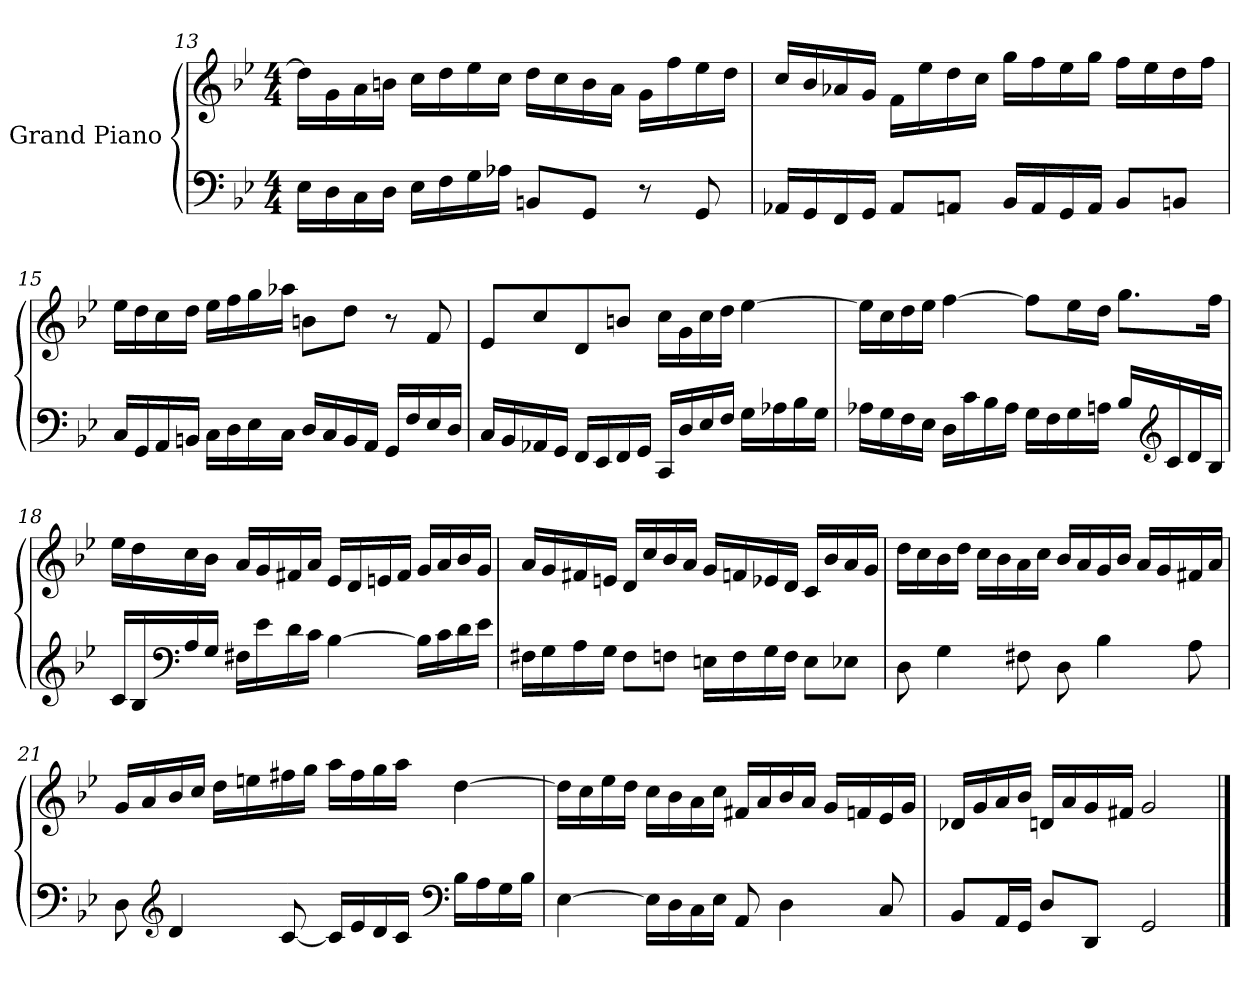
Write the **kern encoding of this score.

**kern	**kern
*part2	*part1
*staff2	*staff1
*I"Grand Piano	*I"Grand Piano
*clefF4	*clefG2
*k[b-e-]	*k[b-e-]
*M4/4	*M4/4
=13	=13
16E-i\LL	16ddj\LL]
16Di\	16gj\
16Ci\	16aj\
16Di\JJ	16bnj\JJ
16E-i\LL	16ccj\LL
16Fi\	16ddj\
16Gi\	16ee-j\
16A-Xi\JJ	16ccj\JJ
8BBni/L	16ddj\LL
.	16ccj\
8GGi/J	16bj\
.	16aj\JJ
8r	16gj\LL
.	16ffj\
8GGi/	16ee-j\
.	16ddj\JJ
!!LO:LB:g=z
=14	=14
16AA-Xi/LL	16ccj/LL
16GGi/	16b-j/
16FFi/	16a-Xj/
16GGi/JJ	16gj/JJ
8AA-i/L	16fj\LL
.	16ee-j\
8AAni/J	16ddj\
.	16ccj\JJ
16BB-i/LL	16ggj\LL
16AAi/	16ffj\
16GGi/	16ee-j\
16AAi/JJ	16ggj\JJ
8BB-i/L	16ffj\LL
.	16ee-j\
8BBni/J	16ddj\
.	16ffj\JJ
=15	=15
16Ci/LL	16ee-j\LL
16GGi/	16ddj\
16AAi/	16ccj\
16BBni/JJ	16ddj\JJ
16Ci\LL	16ee-j\LL
16Di\	16ffj\
16E-i\	16ggj\
16Ci\JJ	16aa-Xj\JJ
16Di/LL	8bnj\L
16Ci/	.
16BBi/	8ddj\J
16AAi/JJ	.
16GGi/LL	8r
16Fi/	.
16E-i/	8fj/
16Di/JJ	.
!!LO:LB:g=z
=16	=16
16Ci/LL	8e-j/L
16BB-i/	.
16AA-Xi/	8ccj/
16GGi/JJ	.
16FFi/LL	8dj/
16EE-i/	.
16FFi/	8bnj/J
16GGi/JJ	.
16CCi/LL	16ccj\LL
16Di/	16gj\
16E-i/	16ccj\
16Fi/JJ	16ddj\JJ
16Gi\LL	[4ee-j\
16A-Xi\	.
16B-i\	.
16Gi\JJ	.
=17	=17
16A-Xi\LL	16ee-j\LL]
16Gi\	16ccj\
16Fi\	16ddj\
16E-i\JJ	16ee-j\JJ
16Di\LL	[4ffj\
16ci\	.
16B-i\	.
16A-i\JJ	.
16Gi\LL	8ffj\L]
16Fi\	.
16Gi\	16ee-j\L
16Ani\JJ	16ddj\JJ
16B-i/LL	8.ggj\L
*clefG2	*
16ci/	.
16di/	.
16B-i/JJ	16ffj\Jk
!!LO:LB:g=z
=18	=18
16ci/LL	16ee-j\LL
16B-i/	16ddj\
*clefF4	*
16Ai/	16ccj\
16Gi/JJ	16b-j\JJ
16F#Xi\LL	16aj/LL
16e-i\	16gj/
16di\	16f#Xj/
16ci\JJ	16aj/JJ
[4B-i\	16e-j/LL
.	16dj/
.	16enj/
.	16f#j/JJ
16B-i\LL]	16gj/LL
16ci\	16aj/
16di\	16b-j/
16e-i\JJ	16gj/JJ
=19	=19
16F#Xi\LL	16aj/LL
16Gi\	16gj/
16Ai\	16f#Xj/
16Gi\JJ	16enj/JJ
8F#i\L	16dj/LL
.	16ccj/
8Fni\J	16b-j/
.	16aj/JJ
16Eni\LL	16gj/LL
16Fi\	16fnj/
16Gi\	16e-Xj/
16Fi\JJ	16dj/JJ
8Ei\L	16cj/LL
.	16b-j/
8E-Xi\J	16aj/
.	16gj/JJ
!!LO:LB:g=z
=20	=20
8Di\	16ddj\LL
.	16ccj\
4Gi\	16b-j\
.	16ddj\JJ
.	16ccj\LL
.	16b-j\
8F#Xi\	16aj\
.	16ccj\JJ
8Di\	16b-j/LL
.	16aj/
4B-i\	16gj/
.	16b-j/JJ
.	16aj/LL
.	16gj/
8Ai\	16f#Xj/
.	16aj/JJ
=21	=21
8Di\	16gj/LL
.	16aj/
*clefG2	*
4di/	16b-j/
.	16ccj/JJ
.	16ddj\LL
.	16eenj\
[8ci/	16ff#Xj\
.	16ggj\JJ
16ci/LL]	16aaj\LL
16e-i/	16ff#j\
16di/	16ggj\
16ci/JJ	16aaj\JJ
*clefF4	*
16B-i\LL	[4ddj\
16Ai\	.
16Gi\	.
16B-i\JJ	.
!!LO:LB:g=z
=22	=22
[4E-i\	16ddj\LL]
.	16ccj\
.	16ee-j\
.	16ddj\JJ
16E-i\LL]	16ccj\LL
16Di\	16b-j\
16Ci\	16aj\
16E-i\JJ	16ccj\JJ
8AAi/	16f#Xj/LL
.	16aj/
4Di\	16b-j/
.	16aj/JJ
.	16gj/LL
.	16fnj/
8Ci/	16e-j/
.	16gj/JJ
=23	=23
8BB-i/L	16d-Xj/LL
.	16gj/
16AAi/L	16aj/
16GGi/JJ	16b-j/JJ
8Di/L	16dnj/LL
.	16aj/
8DDi/J	16gj/
.	16f#Xj/JJ
2GGi/	2gj/
==	==
*-	*-
